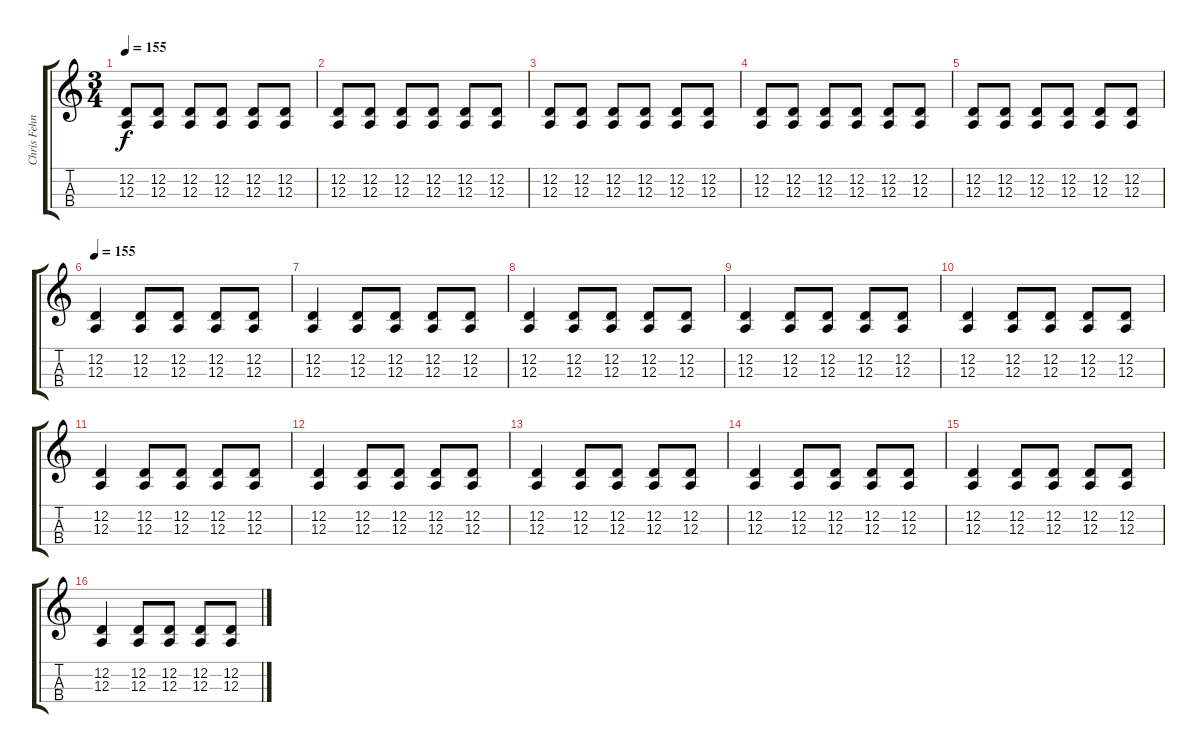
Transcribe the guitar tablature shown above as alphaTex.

\track ("Chris Fehn Pinokio" "Chris Fehn") {instrument melodictom}
\staff {score tabs}
\tuning (G3 D3 A2 E2) {hide}
\ts (3 4)
\tempo 155
\clef g2
\ks c
(12.2 12.3).8{dy f} (12.2 12.3).8 (12.2 12.3).8 (12.2 12.3).8 (12.2 12.3).8 (12.2 12.3).8 |
(12.2 12.3).8 (12.2 12.3).8 (12.2 12.3).8 (12.2 12.3).8 (12.2 12.3).8 (12.2 12.3).8 |
(12.2 12.3).8 (12.2 12.3).8 (12.2 12.3).8 (12.2 12.3).8 (12.2 12.3).8 (12.2 12.3).8 |
(12.2 12.3).8 (12.2 12.3).8 (12.2 12.3).8 (12.2 12.3).8 (12.2 12.3).8 (12.2 12.3).8 |
(12.2 12.3).8 (12.2 12.3).8 (12.2 12.3).8 (12.2 12.3).8 (12.2 12.3).8 (12.2 12.3).8 |
\tempo 155
(12.2 12.3).4 (12.2 12.3).8 (12.2 12.3).8 (12.2 12.3).8 (12.2 12.3).8 |
(12.2 12.3).4 (12.2 12.3).8 (12.2 12.3).8 (12.2 12.3).8 (12.2 12.3).8 |
(12.2 12.3).4 (12.2 12.3).8 (12.2 12.3).8 (12.2 12.3).8 (12.2 12.3).8 |
(12.2 12.3).4 (12.2 12.3).8 (12.2 12.3).8 (12.2 12.3).8 (12.2 12.3).8 |
(12.2 12.3).4 (12.2 12.3).8 (12.2 12.3).8 (12.2 12.3).8 (12.2 12.3).8 |
(12.2 12.3).4 (12.2 12.3).8 (12.2 12.3).8 (12.2 12.3).8 (12.2 12.3).8 |
(12.2 12.3).4 (12.2 12.3).8 (12.2 12.3).8 (12.2 12.3).8 (12.2 12.3).8 |
(12.2 12.3).4 (12.2 12.3).8 (12.2 12.3).8 (12.2 12.3).8 (12.2 12.3).8 |
(12.2 12.3).4 (12.2 12.3).8 (12.2 12.3).8 (12.2 12.3).8 (12.2 12.3).8 |
(12.2 12.3).4 (12.2 12.3).8 (12.2 12.3).8 (12.2 12.3).8 (12.2 12.3).8 |
(12.2 12.3).4 (12.2 12.3).8 (12.2 12.3).8 (12.2 12.3).8 (12.2 12.3).8
